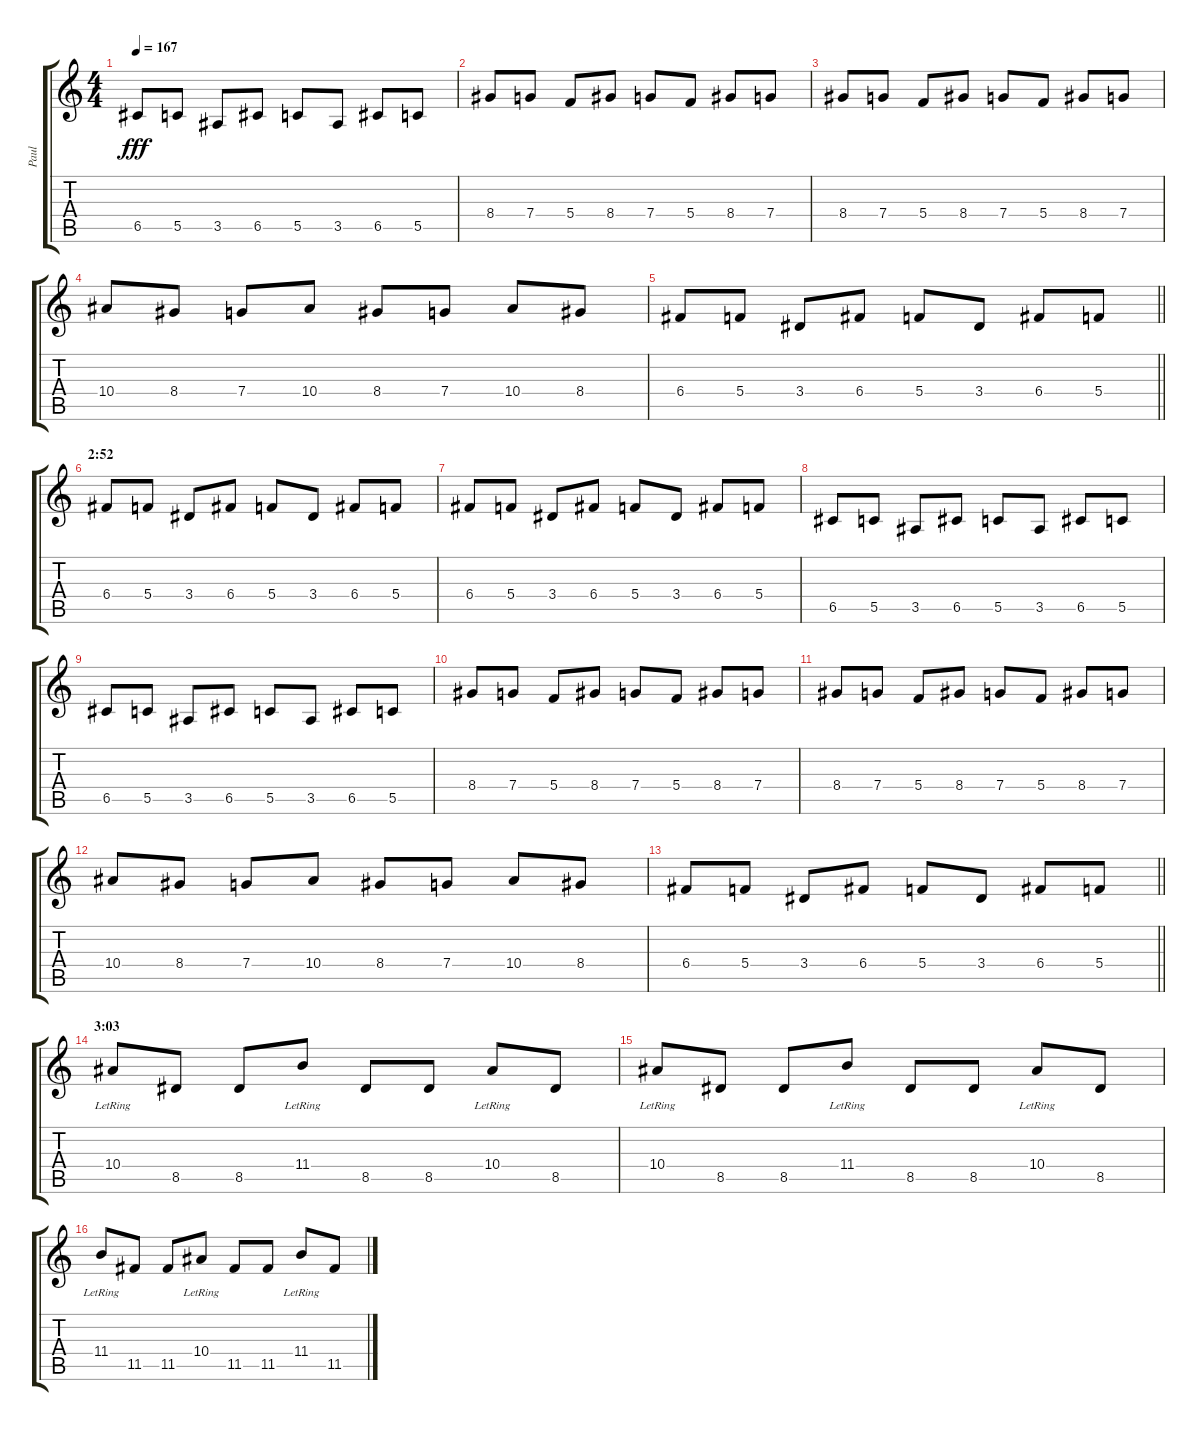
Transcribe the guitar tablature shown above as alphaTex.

\track ("Paul" "Paul") {instrument distortionguitar}
\staff {score tabs}
\tuning (D4 A3 F3 C3 G2 D2) {hide}
\ts (4 4)
\tempo 167
\clef g2
\ks c
6.5.8{dy fff} 5.5.8 3.5.8 6.5.8 5.5.8 3.5.8 6.5.8 5.5.8 |
8.4.8 7.4.8 5.4.8 8.4.8 7.4.8 5.4.8 8.4.8 7.4.8 |
8.4.8 7.4.8 5.4.8 8.4.8 7.4.8 5.4.8 8.4.8 7.4.8 |
10.4.8 8.4.8 7.4.8 10.4.8 8.4.8 7.4.8 10.4.8 8.4.8 |
\barLineRight lightlight
6.4.8 5.4.8 3.4.8 6.4.8 5.4.8 3.4.8 6.4.8 5.4.8 |
\section ("" "2:52")
6.4.8 5.4.8 3.4.8 6.4.8 5.4.8 3.4.8 6.4.8 5.4.8 |
6.4.8 5.4.8 3.4.8 6.4.8 5.4.8 3.4.8 6.4.8 5.4.8 |
6.5.8 5.5.8 3.5.8 6.5.8 5.5.8 3.5.8 6.5.8 5.5.8 |
6.5.8 5.5.8 3.5.8 6.5.8 5.5.8 3.5.8 6.5.8 5.5.8 |
8.4.8 7.4.8 5.4.8 8.4.8 7.4.8 5.4.8 8.4.8 7.4.8 |
8.4.8 7.4.8 5.4.8 8.4.8 7.4.8 5.4.8 8.4.8 7.4.8 |
10.4.8 8.4.8 7.4.8 10.4.8 8.4.8 7.4.8 10.4.8 8.4.8 |
\barLineRight lightlight
6.4.8 5.4.8 3.4.8 6.4.8 5.4.8 3.4.8 6.4.8 5.4.8 |
\section ("" "3:03")
10.4{lr}.8{instrument distortionguitar} 8.5.8 8.5.8 11.4{lr}.8 8.5.8 8.5.8 10.4{lr}.8 8.5.8 |
10.4{lr}.8 8.5.8 8.5.8 11.4{lr}.8 8.5.8 8.5.8 10.4{lr}.8 8.5.8 |
11.4{lr}.8 11.5.8 11.5.8 10.4{lr}.8 11.5.8 11.5.8 11.4{lr}.8 11.5.8
